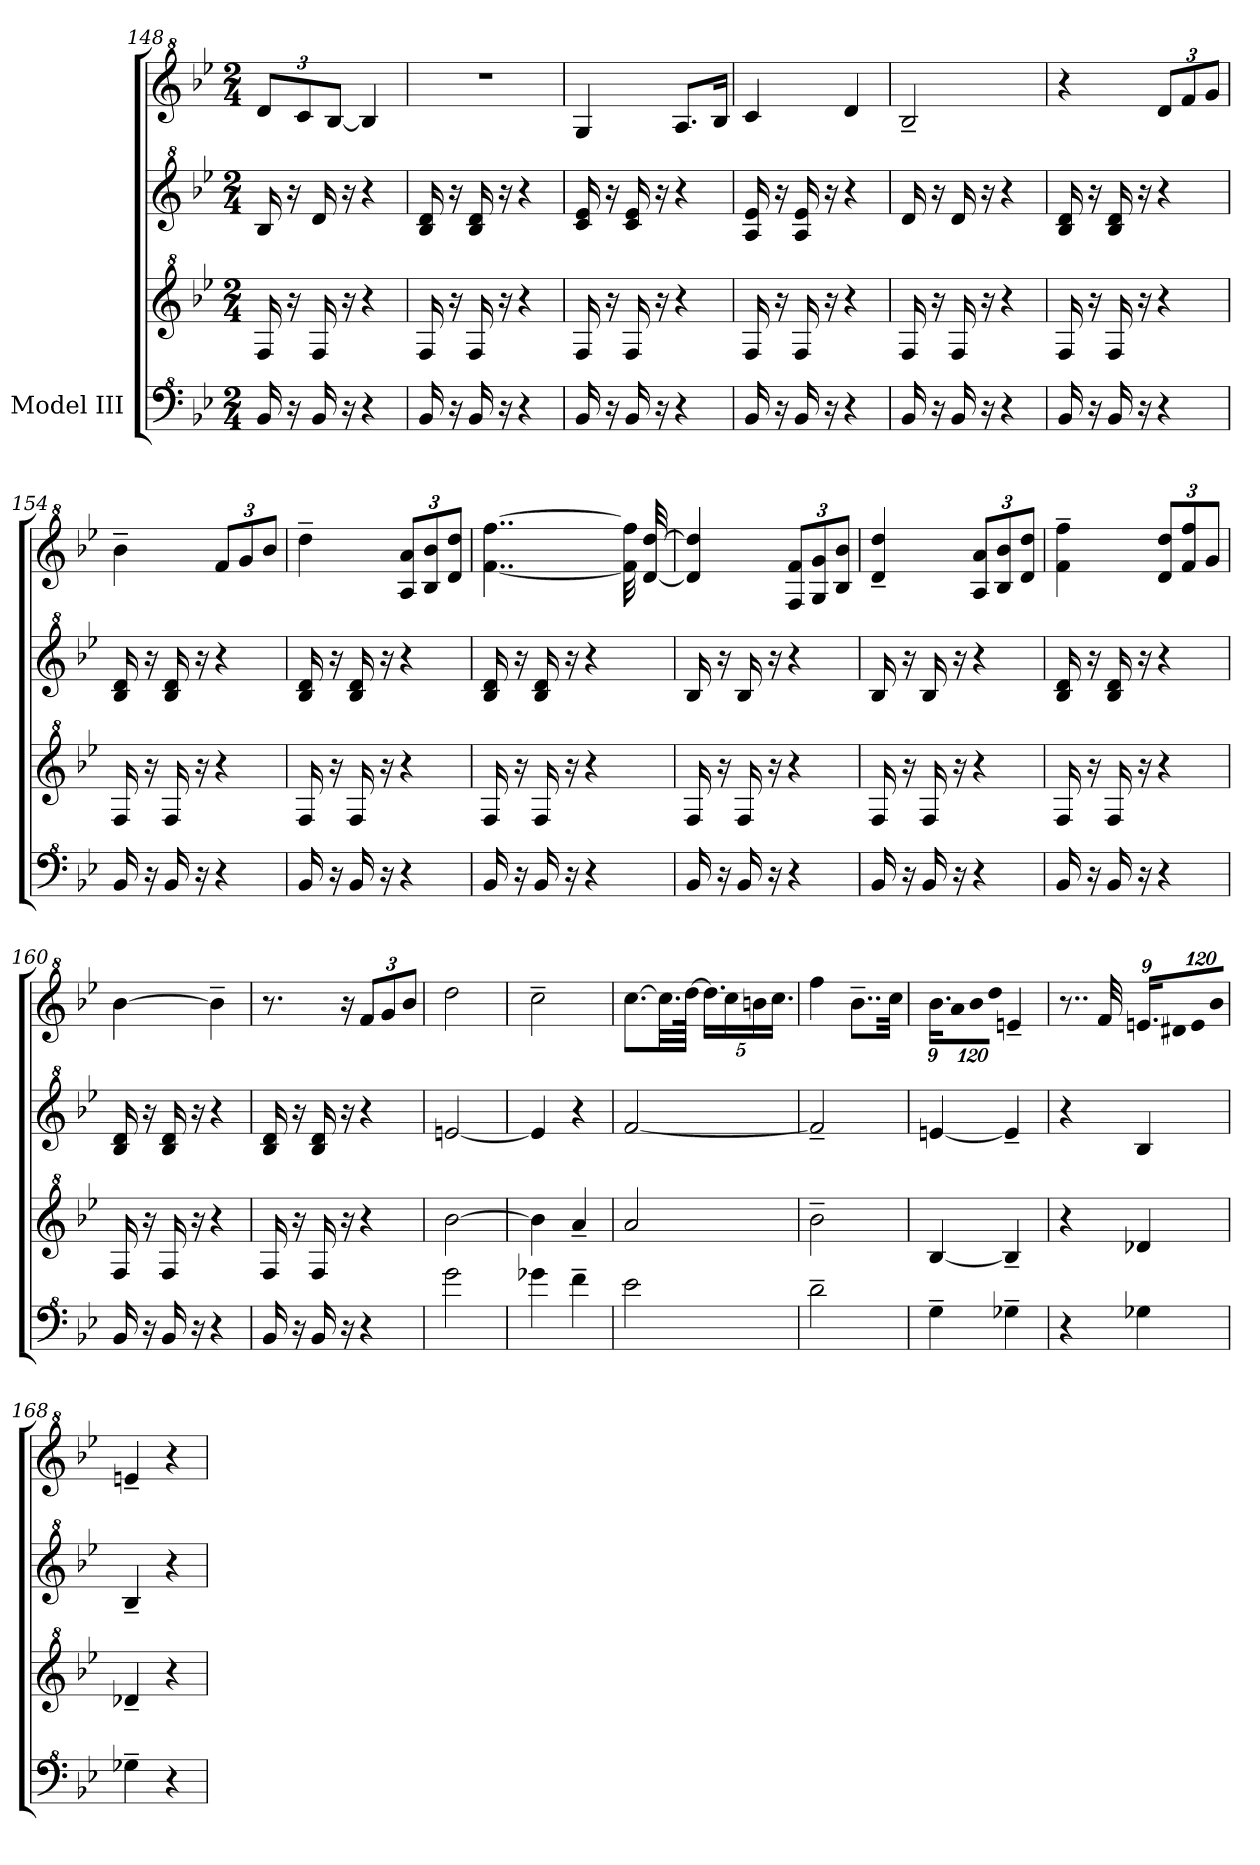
**kern	**kern	**kern	**kern
*part1	*part1	*part1	*part1
*staff4	*staff3	*staff2	*staff1
*I"Model III	*	*	*
*clefF^4	*clefG^2	*clefG^2	*clefG^2
*k[b-e-]	*k[b-e-]	*k[b-e-]	*k[b-e-]
*M2/4	*M2/4	*M2/4	*M2/4
=148	=148	=148	=148
16B-/	16f/	16b-/	12dd/L
16r	16r	16r	.
.	.	.	12cc/
16B-/	16f/	16dd/	.
.	.	.	[12b-/J
16r	16r	16r	.
4r	4r	4r	4b-/]
=149	=149	=149	=149
16B-/	16f/	16b-/ 16dd/	2r
16r	16r	16r	.
16B-/	16f/	16b-/ 16dd/	.
16r	16r	16r	.
4r	4r	4r	.
=150	=150	=150	=150
16B-/	16f/	16cc/ 16ee-/	4g/
16r	16r	16r	.
16B-/	16f/	16cc/ 16ee-/	.
16r	16r	16r	.
4r	4r	4r	8.a/L
.	.	.	16b-/Jk
!!LO:PB:g=z
=151	=151	=151	=151
16B-/	16f/	16a/ 16ee-/	4cc/
16r	16r	16r	.
16B-/	16f/	16a/ 16ee-/	.
16r	16r	16r	.
4r	4r	4r	4dd/
=152	=152	=152	=152
16B-/	16f/	16dd/	2b-~/
16r	16r	16r	.
16B-/	16f/	16dd/	.
16r	16r	16r	.
4r	4r	4r	.
=153	=153	=153	=153
16B-/	16f/	16b-/ 16dd/	4r
16r	16r	16r	.
16B-/	16f/	16b-/ 16dd/	.
16r	16r	16r	.
*	*	*	*MM69
4r	4r	4r	12dd/L
.	.	.	12ff/
.	.	.	12gg/J
=154	=154	=154	=154
16B-/	16f/	16b-/ 16dd/	4bb-~\
16r	16r	16r	.
16B-/	16f/	16b-/ 16dd/	.
16r	16r	16r	.
4r	4r	4r	12ff/L
.	.	.	12gg/
.	.	.	12bb-/J
=155	=155	=155	=155
16B-/	16f/	16b-/ 16dd/	4ddd~\
16r	16r	16r	.
16B-/	16f/	16b-/ 16dd/	.
16r	16r	16r	.
4r	4r	4r	12a/ 12aa/L
.	.	.	12b-/ 12bb-/
.	.	.	12dd/ 12ddd/J
!!LO:LB:g=z
=156	=156	=156	=156
16B-/	16f/	16b-/ 16dd/	[4..ff\ [4..fff\
16r	16r	16r	.
16B-/	16f/	16b-/ 16dd/	.
16r	16r	16r	.
4r	4r	4r	.
.	.	.	32ff\] 32fff\]
.	.	.	[32dd/ [32ddd/
=157	=157	=157	=157
16B-/	16f/	16b-/	4dd/] 4ddd/]
16r	16r	16r	.
16B-/	16f/	16b-/	.
16r	16r	16r	.
4r	4r	4r	12f/ 12ff/L
.	.	.	12g/ 12gg/
.	.	.	12b-/ 12bb-/J
=158	=158	=158	=158
16B-/	16f/	16b-/	4dd/~ 4ddd/~
16r	16r	16r	.
16B-/	16f/	16b-/	.
16r	16r	16r	.
4r	4r	4r	12a/ 12aa/L
.	.	.	12b-/ 12bb-/
.	.	.	12dd/ 12ddd/J
=159	=159	=159	=159
*	*	*	*MM66
16B-/	16f/	16b-/ 16dd/	4ff\~ 4fff\~
16r	16r	16r	.
16B-/	16f/	16b-/ 16dd/	.
16r	16r	16r	.
4r	4r	4r	12dd/ 12ddd/L
.	.	.	12ff/ 12fff/
.	.	.	12gg/J
!!LO:LB:g=z
=160	=160	=160	=160
16B-/	16f/	16b-/ 16dd/	[4bb-\
16r	16r	16r	.
16B-/	16f/	16b-/ 16dd/	.
16r	16r	16r	.
*	*	*	*MM57
4r	4r	4r	4bb-~\]
=161	=161	=161	=161
*	*	*	*MM62
16B-/	16f/	16b-/ 16dd/	8.r
16r	16r	16r	.
16B-/	16f/	16b-/ 16dd/	.
*	*	*	*MM38
16r	16r	16r	16r
*	*	*	*MM60
4r	4r	4r	12ff/L
.	.	.	12gg/
.	.	.	12bb-/J
=162	=162	=162	=162
*	*	*	*MM69
2gg\	[2bb-\	[2een/	2ddd\
=163	=163	=163	=163
4gg-X\	4bb-\]	4ee/]	2ccc~\
4ff~\	4aa~/	4r	.
=164	=164	=164	=164
2ee-\	2aa/	[2ff/	[8.ccc\L
.	.	.	32.ccc\LL]
.	.	.	[64ddd\JJJk
*	*	*	*Xbrackettup
.	.	.	20.ddd\LL]
.	.	.	20ccc\
.	.	.	20bbn\
.	.	.	20.ccc\JJ
=165	=165	=165	=165
2dd~\	2bb-~\	2ff~/]	4fff\
.	.	.	8..bb-~\L
.	.	.	32ccc\Jkk
!!LO:PB:g=z
=166	=166	=166	=166
4g~\	[4b-/	[4een/	18.bb-\LL
!	!	!	!LO:N:vis=16
.	.	.	1920%107aa\
!	!	!	!LO:N:vis=16
.	.	.	1920%107bb-\
!	!	!	!LO:N:vis=16
.	.	.	1920%107ddd\JJ
4g-X~\	4b-~/]	4ee~/]	.
.	.	.	4een~/
1920ryy	1920ryy	1920ryy	.
=167	=167	=167	=167
*	*	*	*MM38
4r	4r	4r	8..r
*	*	*	*MM66
.	.	.	32ff/
4g-X\	4dd-X/	4b-/	18.een/LL
!	!	!	!LO:N:vis=16
.	.	.	1920%107dd#X/
!	!	!	!LO:N:vis=16
.	.	.	1920%107ee/
!	!	!	!LO:N:vis=16
.	.	.	1920%107bb-/JJ
1920ryy	1920ryy	1920ryy	.
=168	=168	=168	=168
4g-X~\	4dd-X~/	4b-~/	4een~/
*	*	*	*MM48
4r	4r	4r	4r
=	=	=	=
*-	*-	*-	*-
